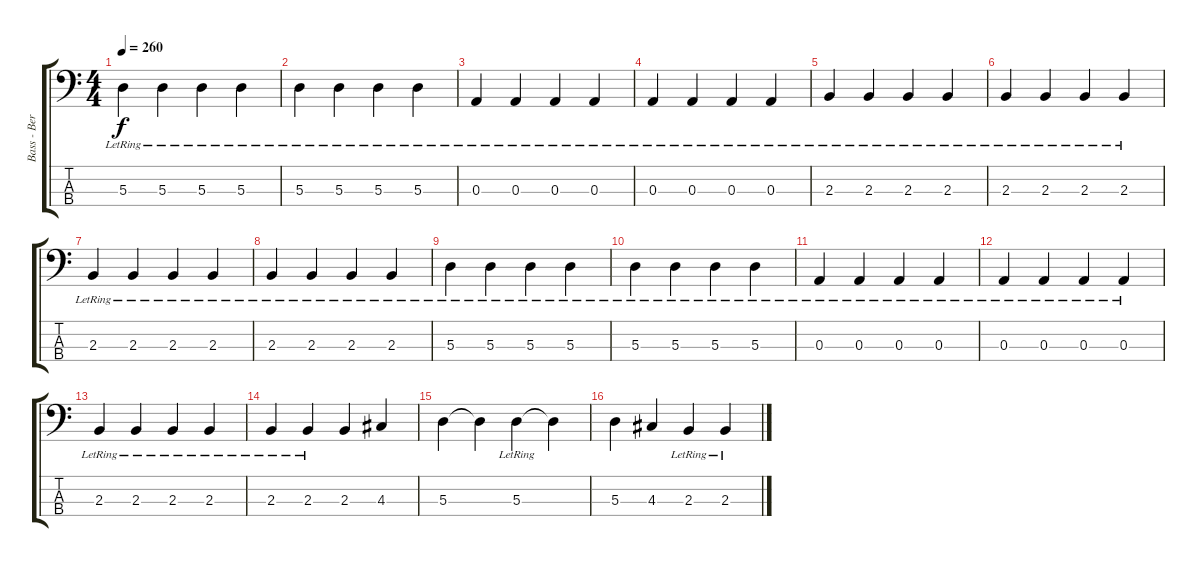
\track ("Bass - Berry" "Bass - Ber") {instrument electricbassfinger}
\staff {score tabs}
\tuning (G2 D2 A1 E1) {hide}
\ts (4 4)
\tempo 260
\clef f4
\ks c
5.3{lr}.4{dy f} 5.3{lr}.4 5.3{lr}.4 5.3{lr}.4 |
5.3{lr}.4 5.3{lr}.4 5.3{lr}.4 5.3{lr}.4 |
0.3{lr}.4 0.3{lr}.4 0.3{lr}.4 0.3{lr}.4 |
0.3{lr}.4 0.3{lr}.4 0.3{lr}.4 0.3{lr}.4 |
2.3{lr}.4 2.3{lr}.4 2.3{lr}.4 2.3{lr}.4 |
2.3{lr}.4 2.3{lr}.4 2.3{lr}.4 2.3{lr}.4 |
2.3{lr}.4 2.3{lr}.4 2.3{lr}.4 2.3{lr}.4 |
2.3{lr}.4 2.3{lr}.4 2.3{lr}.4 2.3{lr}.4 |
5.3{lr}.4 5.3{lr}.4 5.3{lr}.4 5.3{lr}.4 |
5.3{lr}.4 5.3{lr}.4 5.3{lr}.4 5.3{lr}.4 |
0.3{lr}.4 0.3{lr}.4 0.3{lr}.4 0.3{lr}.4 |
0.3{lr}.4 0.3{lr}.4 0.3{lr}.4 0.3{lr}.4 |
2.3{lr}.4 2.3{lr}.4 2.3{lr}.4 2.3{lr}.4 |
2.3{lr}.4 2.3{lr}.4 2.3.4 4.3.4 |
5.3.4 5.3{t}.4 5.3{lr}.4 5.3{t}.4 |
5.3.4 4.3.4 2.3{lr}.4 2.3{lr}.4
